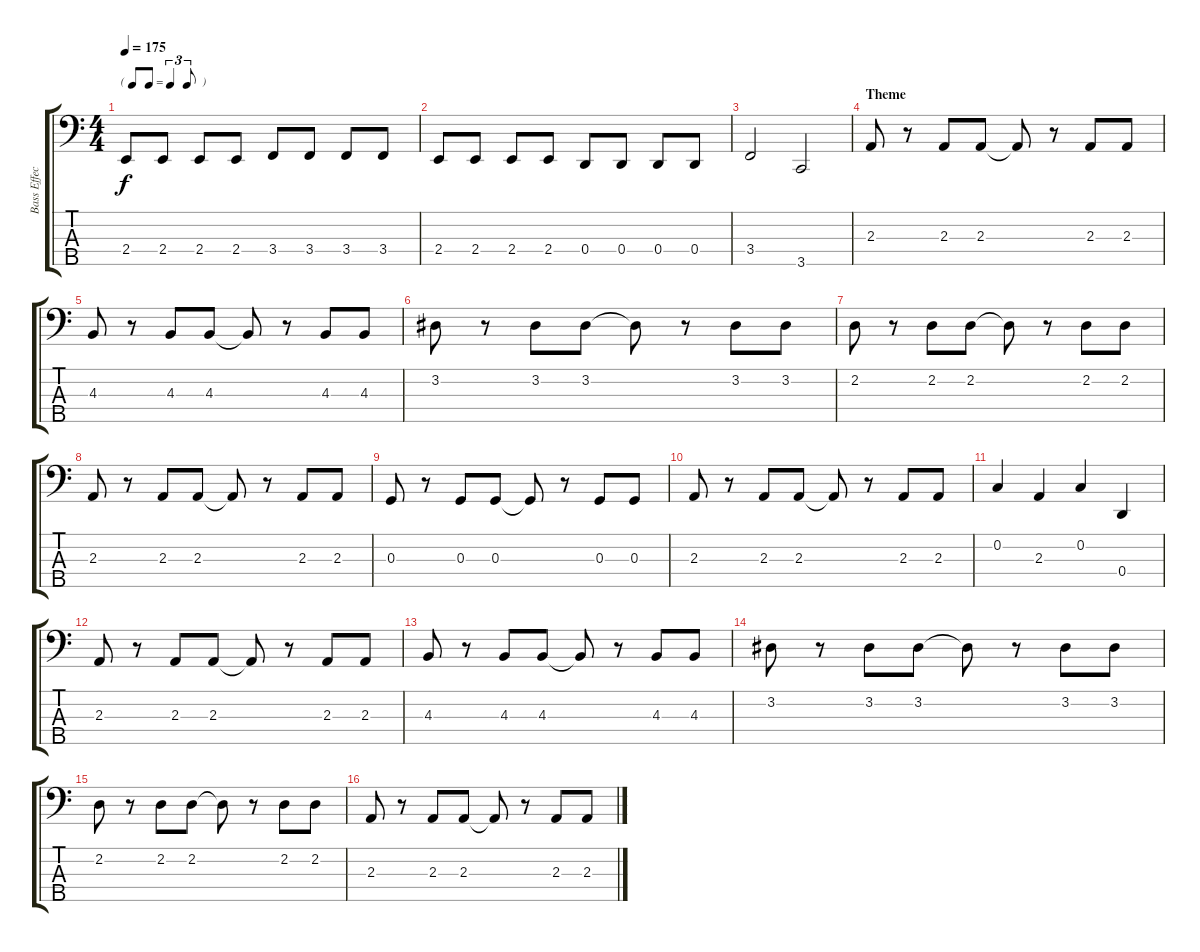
\track ("Bass Effect" "Bass Effec") {instrument synthbass1}
\staff {score tabs}
\tuning (F2 C2 G1 D1 A0) {hide}
\ts (4 4)
\tf triplet8th
\tempo 175
\clef f4
\ks c
2.4.8{dy f} 2.4.8 2.4.8 2.4.8 3.4.8 3.4.8 3.4.8 3.4.8 |
2.4.8 2.4.8 2.4.8 2.4.8 0.4.8 0.4.8 0.4.8 0.4.8 |
3.4.2 3.5.2 |
\section ("" "Theme")
2.3.8 r.8 2.3.8 2.3.8 2.3{t}.8 r.8 2.3.8 2.3.8 |
4.3.8 r.8 4.3.8 4.3.8 4.3{t}.8 r.8 4.3.8 4.3.8 |
3.2.8 r.8 3.2.8 3.2.8 3.2{t}.8 r.8 3.2.8 3.2.8 |
2.2.8 r.8 2.2.8 2.2.8 2.2{t}.8 r.8 2.2.8 2.2.8 |
2.3.8 r.8 2.3.8 2.3.8 2.3{t}.8 r.8 2.3.8 2.3.8 |
0.3.8 r.8 0.3.8 0.3.8 0.3{t}.8 r.8 0.3.8 0.3.8 |
2.3.8 r.8 2.3.8 2.3.8 2.3{t}.8 r.8 2.3.8 2.3.8 |
0.2.4 2.3.4 0.2.4 0.4.4 |
2.3.8 r.8 2.3.8 2.3.8 2.3{t}.8 r.8 2.3.8 2.3.8 |
4.3.8 r.8 4.3.8 4.3.8 4.3{t}.8 r.8 4.3.8 4.3.8 |
3.2.8 r.8 3.2.8 3.2.8 3.2{t}.8 r.8 3.2.8 3.2.8 |
2.2.8 r.8 2.2.8 2.2.8 2.2{t}.8 r.8 2.2.8 2.2.8 |
2.3.8 r.8 2.3.8 2.3.8 2.3{t}.8 r.8 2.3.8 2.3.8
